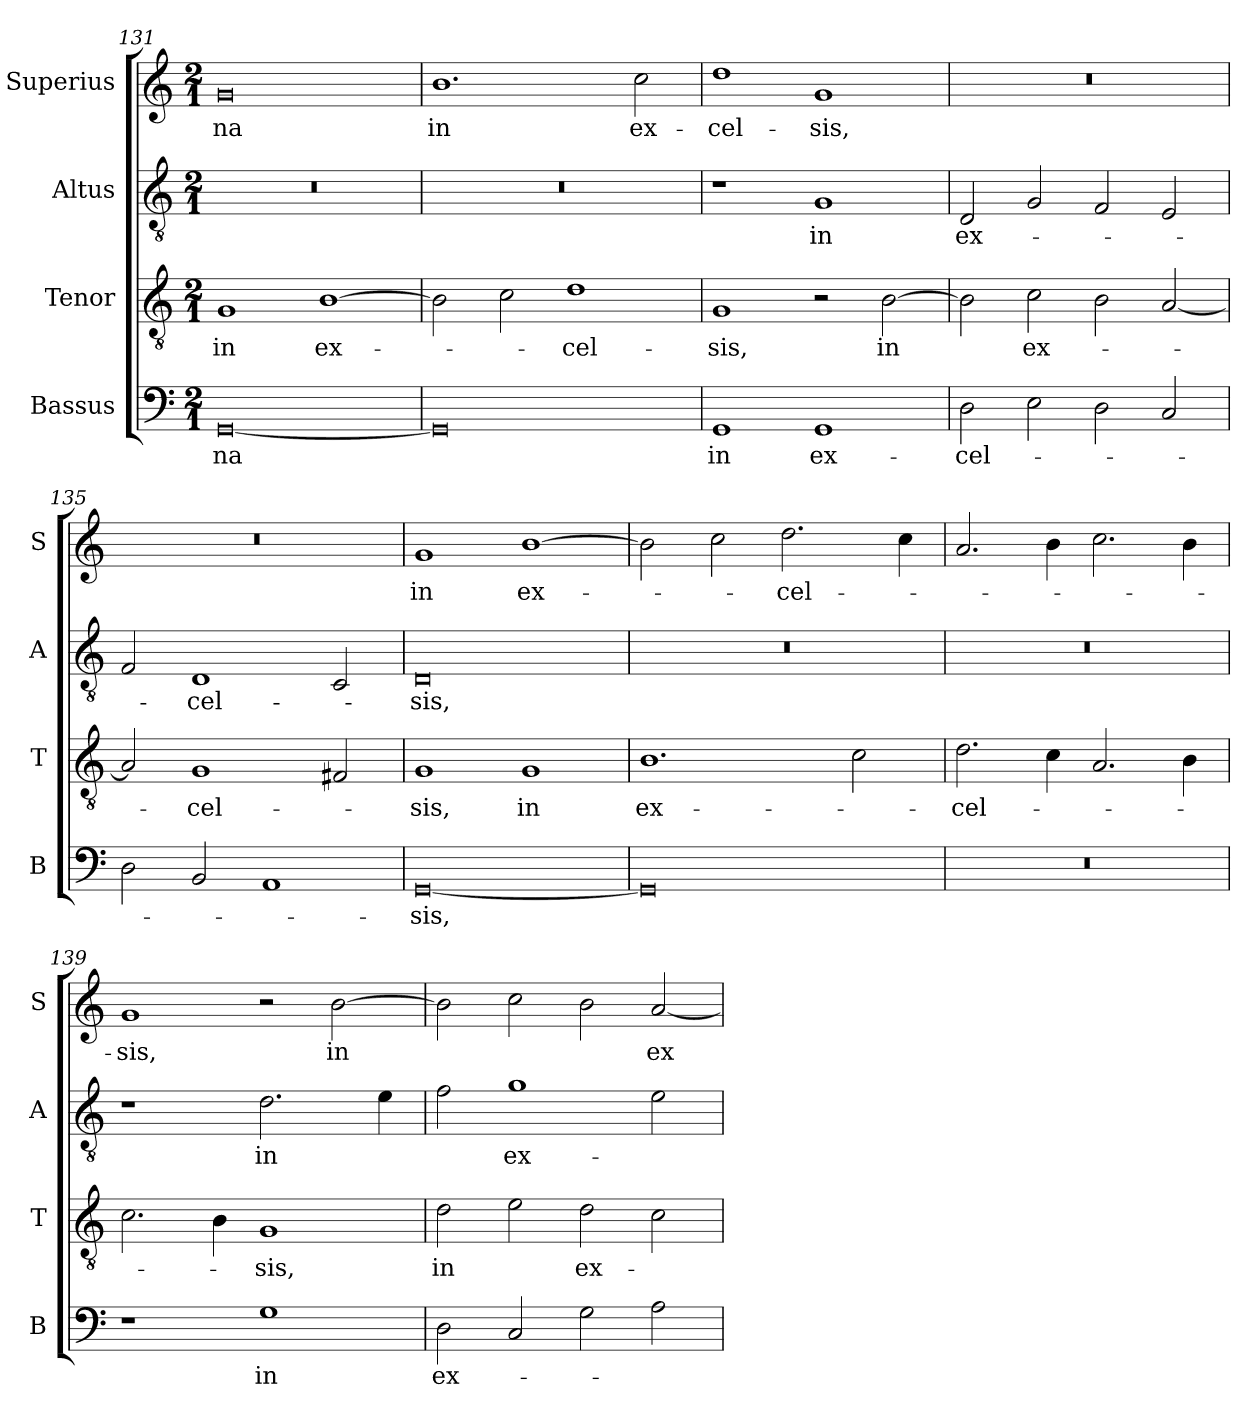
**kern	**text	**kern	**text	**kern	**text	**kern	**text
*part4	*part4	*part3	*part3	*part2	*part2	*part1	*part1
*staff4	*staff4	*staff3	*staff3	*staff2	*staff2	*staff1	*staff1
*I"Bassus	*	*I"Tenor	*	*I"Altus	*	*I"Superius	*
*I'B	*	*I'T	*	*I'A	*	*I'S	*
*clefF4	*	*clefGv2	*	*clefGv2	*	*clefG2	*
*k[]	*	*k[]	*	*k[]	*	*k[]	*
*M2/1	*	*M2/1	*	*M2/1	*	*M2/1	*
=131	=131	=131	=131	=131	=131	=131	=131
!	!LO:LY:i	!	!	!	!	!	!LO:LY:i
[0GG	-na	1G	in	0r	.	0g	-na
.	.	[1B	ex-	.	.	.	.
=132	=132	=132	=132	=132	=132	=132	=132
0GG]	.	2B]	.	0r	.	1.b	in
.	.	2c	.	.	.	.	.
.	.	1d	-cel-	.	.	.	.
.	.	.	.	.	.	2cc	ex-
=133	=133	=133	=133	=133	=133	=133	=133
!	!	!	!LO:LY:i	!	!	!	!
1GG	in	1G	-sis,	1r	.	1dd	-cel-
!	!	!	!	!	!	!	!LO:LY:i
1GG	ex-	2r	.	1G	in	1g	-sis,
!	!	!	!LO:LY:i	!	!	!	!
.	.	[2B	in	.	.	.	.
=134	=134	=134	=134	=134	=134	=134	=134
2D	-cel-	2B]	.	2D	ex-	0r	.
!	!	!	!LO:LY:i	!	!	!	!
2E	.	2c	ex-	2G	.	.	.
2D	.	2B	.	2F	.	.	.
2C	.	[2A	.	2E	.	.	.
=135	=135	=135	=135	=135	=135	=135	=135
2D	.	2A]	.	2F	.	0r	.
!	!	!	!LO:LY:i	!	!	!	!
2BB	.	1G	-cel-	1D	-cel-	.	.
1AA	.	.	.	.	.	.	.
.	.	2F#X	.	2C	.	.	.
=136	=136	=136	=136	=136	=136	=136	=136
!	!LO:LY:i	!	!LO:LY:i	!	!LO:LY:i	!	!LO:LY:i
[0GG	-sis,	1G	-sis,	0D	-sis,	1g	in
!	!	!	!LO:LY:i	!	!	!	!LO:LY:i
.	.	1G	in	.	.	[1b	ex-
=137	=137	=137	=137	=137	=137	=137	=137
!	!	!	!LO:LY:i	!	!	!	!
0GG]	.	1.B	ex-	0r	.	2b]	.
.	.	.	.	.	.	2cc	.
!	!	!	!	!	!	!	!LO:LY:i
.	.	.	.	.	.	2.dd	-cel-
.	.	2c	.	.	.	.	.
.	.	.	.	.	.	4cc	.
=138	=138	=138	=138	=138	=138	=138	=138
!	!	!	!LO:LY:i	!	!	!	!
0r	.	2.d	-cel-	0r	.	2.a	.
.	.	4c	.	.	.	4b	.
.	.	2.A	.	.	.	2.cc	.
.	.	4B	.	.	.	4b	.
=139	=139	=139	=139	=139	=139	=139	=139
!	!	!	!	!	!	!	!LO:LY:i
1r	.	2.c	.	1r	.	1g	-sis,
.	.	4B	.	.	.	.	.
!	!LO:LY:i	!	!LO:LY:i	!	!LO:LY:i	!	!
1G	in	1G	-sis,	2.d	in	2r	.
!	!	!	!	!	!	!	!LO:LY:i
.	.	.	.	.	.	[2b	in
.	.	.	.	4e	.	.	.
=140	=140	=140	=140	=140	=140	=140	=140
!	!LO:LY:i	!	!LO:LY:i	!	!	!	!
2D	ex-	2d	in	2f	.	2b]	.
!	!	!	!	!	!LO:LY:i	!	!
2C	.	2e	.	1g	ex-	2cc	.
!	!	!	!LO:LY:i	!	!	!	!
2G	.	2d	ex-	.	.	2b	.
!	!	!	!	!	!	!	!LO:LY:i
2A	.	2c	.	2e	.	[2a	ex-
=	=	=	=	=	=	=	=
*-	*-	*-	*-	*-	*-	*-	*-
